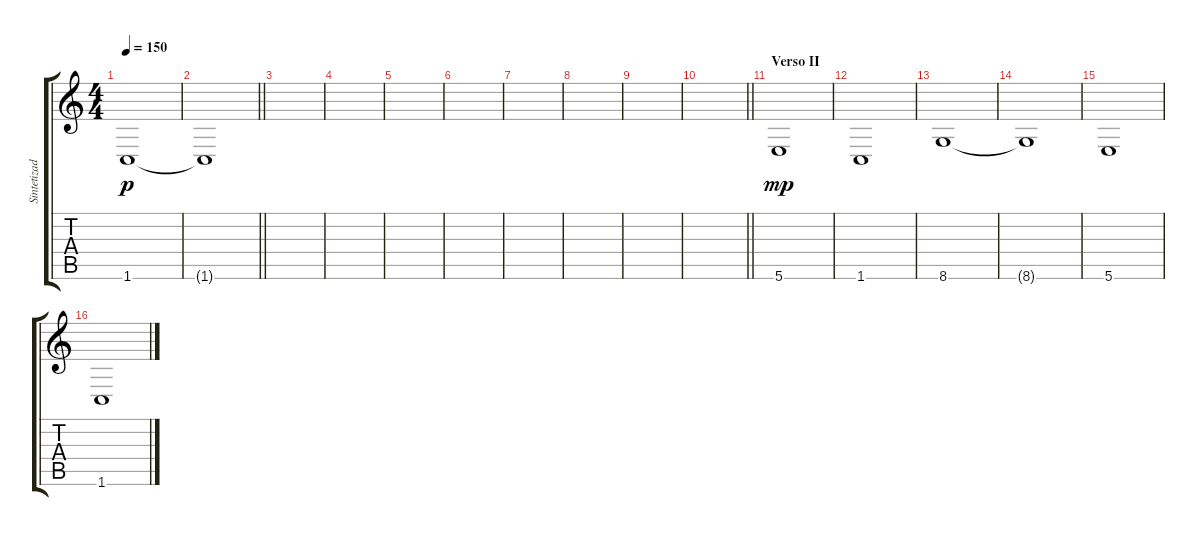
\track ("Sintetizadores" "Sintetizad") {instrument ocarina}
\staff {score tabs}
\tuning (E5 B4 G4 D4 A3 B2) {hide}
\ts (4 4)
\tempo 150
\clef g2
\ks c
1.6{t}.1{dy p} |
\barLineRight lightlight
1.6{t}.1 |
|
|
|
|
|
|
|
\barLineRight lightlight
|
\section ("" "Verso II")
5.6.1{dy mp} |
1.6.1 |
8.6.1 |
8.6{t}.1 |
5.6.1 |
1.6.1
